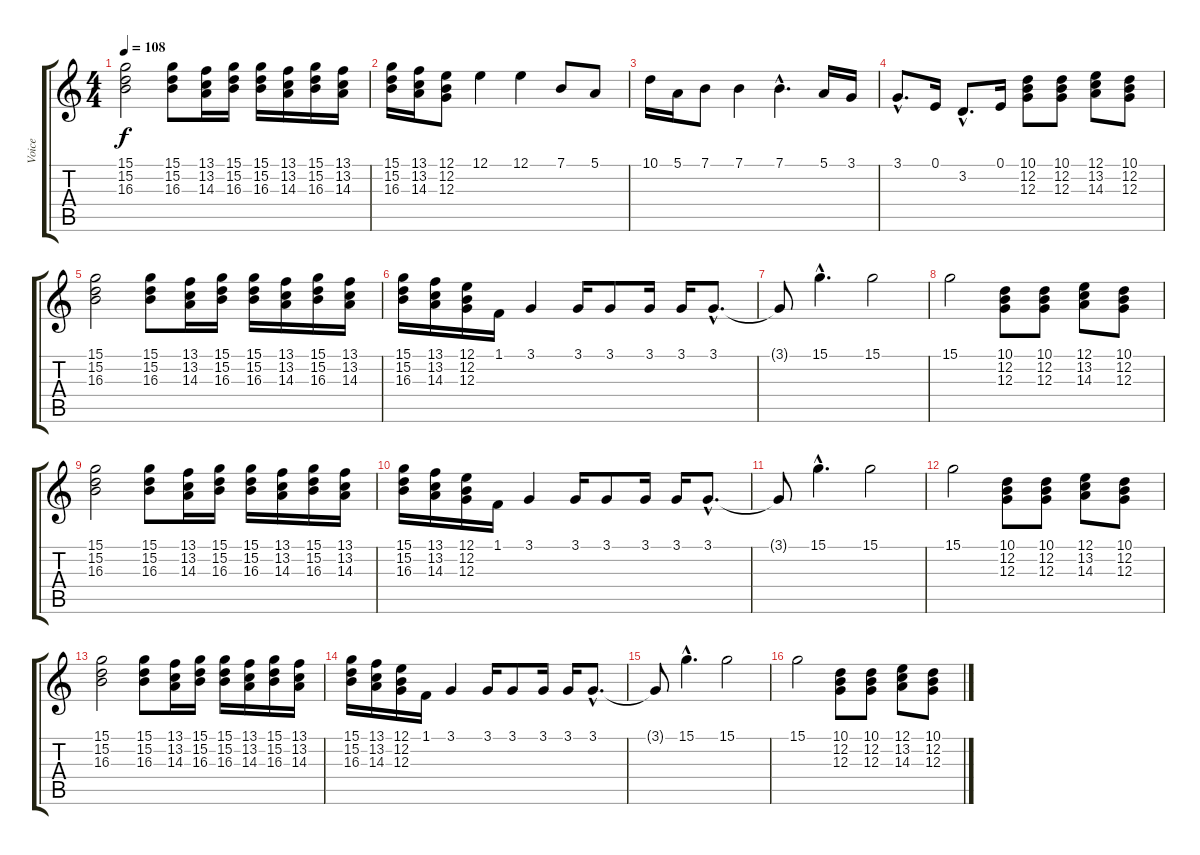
\track ("Voice" "Voice") {instrument baritonesax}
\staff {score tabs}
\tuning (E4 B3 G3 D3 A2 E2) {hide}
\ts (4 4)
\tempo 108
\clef g2
\ks c
(15.1 15.2 16.3).2{dy f} (15.1 15.2 16.3).8 (13.1 13.2 14.3).16 (15.1 15.2 16.3).16 (15.1 15.2 16.3).16 (13.1 13.2 14.3).16 (15.1 15.2 16.3).16 (13.1 13.2 14.3).16 |
(15.1 15.2 16.3).16 (13.1 13.2 14.3).16 (12.1 12.2 12.3).8 12.1.4 12.1.4 7.1.8 5.1.8 |
10.1.16 5.1.16 7.1.8 7.1.4 7.1{hac}.4{d} 5.1.16 3.1.16 |
3.1{hac}.8{d} 0.1.16 3.2{hac}.8{d} 0.1.16 (10.1 12.2 12.3).8 (10.1 12.2 12.3).8 (12.1 13.2 14.3).8 (10.1 12.2 12.3).8 |
(15.1 15.2 16.3).2 (15.1 15.2 16.3).8 (13.1 13.2 14.3).16 (15.1 15.2 16.3).16 (15.1 15.2 16.3).16 (13.1 13.2 14.3).16 (15.1 15.2 16.3).16 (13.1 13.2 14.3).16 |
(15.1 15.2 16.3).16 (13.1 13.2 14.3).16 (12.1 12.2 12.3).16 1.1.16 3.1.4 3.1.16 3.1.8 3.1.16 3.1.16 3.1{hac}.8{d} |
3.1{t}.8 15.1{hac}.4{d} 15.1.2 |
15.1.2 (10.1 12.2 12.3).8 (10.1 12.2 12.3).8 (12.1 13.2 14.3).8 (10.1 12.2 12.3).8 |
(15.1 15.2 16.3).2 (15.1 15.2 16.3).8 (13.1 13.2 14.3).16 (15.1 15.2 16.3).16 (15.1 15.2 16.3).16 (13.1 13.2 14.3).16 (15.1 15.2 16.3).16 (13.1 13.2 14.3).16 |
(15.1 15.2 16.3).16 (13.1 13.2 14.3).16 (12.1 12.2 12.3).16 1.1.16 3.1.4 3.1.16 3.1.8 3.1.16 3.1.16 3.1{hac}.8{d} |
3.1{t}.8 15.1{hac}.4{d} 15.1.2 |
15.1.2 (10.1 12.2 12.3).8 (10.1 12.2 12.3).8 (12.1 13.2 14.3).8 (10.1 12.2 12.3).8 |
(15.1 15.2 16.3).2 (15.1 15.2 16.3).8 (13.1 13.2 14.3).16 (15.1 15.2 16.3).16 (15.1 15.2 16.3).16 (13.1 13.2 14.3).16 (15.1 15.2 16.3).16 (13.1 13.2 14.3).16 |
(15.1 15.2 16.3).16 (13.1 13.2 14.3).16 (12.1 12.2 12.3).16 1.1.16 3.1.4 3.1.16 3.1.8 3.1.16 3.1.16 3.1{hac}.8{d} |
3.1{t}.8 15.1{hac}.4{d} 15.1.2 |
15.1.2 (10.1 12.2 12.3).8 (10.1 12.2 12.3).8 (12.1 13.2 14.3).8 (10.1 12.2 12.3).8
